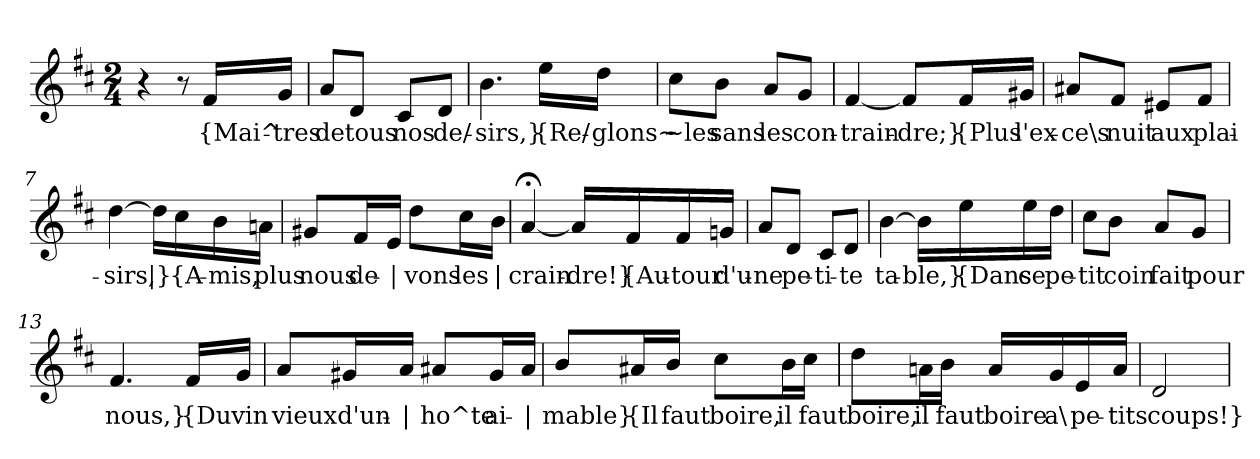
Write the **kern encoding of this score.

**kern	**text
*part1	*part1
*staff1	*staff1
*clefG2	*
*k[f#c#]	*
*M2/4	*
=1	=1
4r	.
8r	.
!	!LO:LY:b
16f#/LL	{Mai^-
!	!LO:LY:b
16g/JJ	-tres
=2	=2
!	!LO:LY:b
8a/L	de
!	!LO:LY:b
8d/J	tous
!	!LO:LY:b
8c#/L	nos
!	!LO:LY:b
8d/J	de/-
=3	=3
!	!LO:LY:b
4.b\	-sirs,}
!	!LO:LY:b
16ee\LL	{Re/-
!	!LO:LY:b
16dd\JJ	-glons~
=4	=4
!	!LO:LY:b
8cc#\L	~les
!	!LO:LY:b
8b\J	sans
!	!LO:LY:b
8a/L	les
!	!LO:LY:b
8g/J	con-
=5	=5
!	!LO:LY:b
[4f#/	-train-
!	!LO:LY:b
8f#/L]	-dre;}
!	!LO:LY:b
16f#/L	{Plus
!	!LO:LY:b
16g#X/JJ	l'ex-
!!LO:LB:g=z
=6	=6
!	!LO:LY:b
8a#X/L	-ce\s
!	!LO:LY:b
8f#/J	nuit
!	!LO:LY:b
8e#X/L	aux
!	!LO:LY:b
8f#/J	plai-
=7	=7
!	!LO:LY:b
[4dd\	-sirs,
!	!LO:LY:b
16dd\LL]	|}
!	!LO:LY:b
16cc#\	{A-
!	!LO:LY:b
16b\	-mis,
!	!LO:LY:b
16an\JJ	plus
=8	=8
!	!LO:LY:b
8g#X/L	nous
!	!LO:LY:b
16f#/L	de-
!	!LO:LY:b
16e/JJ	|
!	!LO:LY:b
8dd\L	-vons
!	!LO:LY:b
16cc#\L	les
!	!LO:LY:b
16b\JJ	|
=9	=9
!	!LO:LY:b
[4a;</	crain-
!	!LO:LY:b
16a/LL]	-dre!}
!	!LO:LY:b
16f#/	{Au-
!	!LO:LY:b
16f#/	-tour
!	!LO:LY:b
16gn/JJ	d'u-
=10	=10
!	!LO:LY:b
8a/L	-ne
!	!LO:LY:b
8d/J	pe-
!	!LO:LY:b
8c#/L	-ti-
!	!LO:LY:b
8d/J	-te
!!LO:LB:g=z
=11	=11
!	!LO:LY:b
[4b\	ta-
!	!LO:LY:b
16b\LL]	-ble,}
!	!LO:LY:b
16ee\	{Dans
!	!LO:LY:b
16ee\	ce
!	!LO:LY:b
16dd\JJ	pe-
=12	=12
!	!LO:LY:b
8cc#\L	-tit
!	!LO:LY:b
8b\J	coin
!	!LO:LY:b
8a/L	fait
!	!LO:LY:b
8g/J	pour
=13	=13
!	!LO:LY:b
4.f#/	nous,}
!	!LO:LY:b
16f#/LL	{Du
!	!LO:LY:b
16g/JJ	vin
=14	=14
!	!LO:LY:b
8a/L	vieux
!	!LO:LY:b
16g#X/L	d'un-
!	!LO:LY:b
16a/JJ	|
!	!LO:LY:b
8a#X/L	ho^te
!	!LO:LY:b
16g#/L	ai-
!	!LO:LY:b
16a#/JJ	|
!!LO:LB:g=z
=15	=15
!	!LO:LY:b
8b/L	-mable}
!	!LO:LY:b
16a#X/L	{Il
!	!LO:LY:b
16b/JJ	faut
!	!LO:LY:b
8cc#\L	boire,
!	!LO:LY:b
16b\L	il
!	!LO:LY:b
16cc#\JJ	faut
=16	=16
!	!LO:LY:b
8dd\L	boire,
!	!LO:LY:b
16an\L	il
!	!LO:LY:b
16b\JJ	faut
!	!LO:LY:b
16a/LL	boire
!	!LO:LY:b
16g/	a\
!	!LO:LY:b
16e/	pe-
!	!LO:LY:b
16a/JJ	-tits
=17	=17
!	!LO:LY:b
2d/	coups!}
=	=
*-	*-
